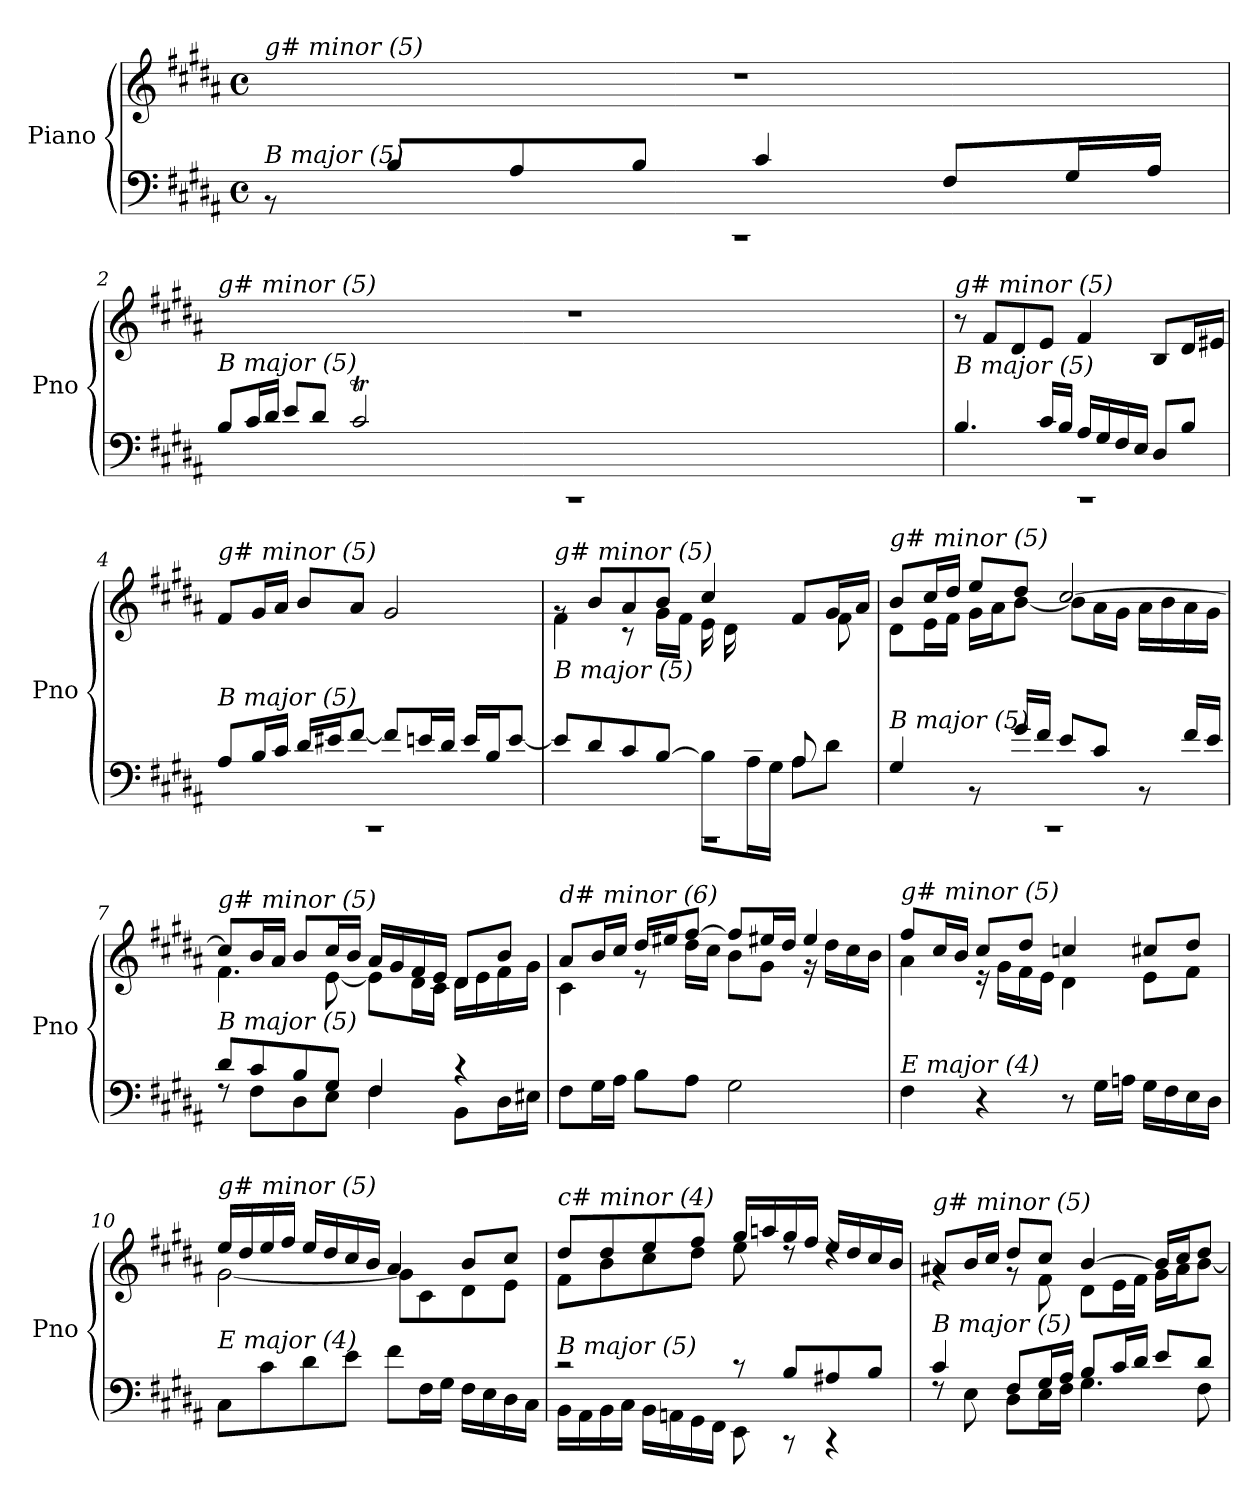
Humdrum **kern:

**kern	**kern
*part1	*part1
*staff2	*staff1
*I"Piano	*
*I'Pno	*
*clefF4	*clefG2
*k[f#c#g#d#a#]	*k[f#c#g#d#a#]
*M4/4	*M4/4
*met(c)	*met(c)
=1	=1
*^	*
!	!	!LO:TX:i:t=g# minor (5)
!LO:TX:i:t=B major (5)	!	!
1rCC	8r	1r
.	8B/L	.
.	8A#/	.
.	8B/J	.
.	4c#/	.
.	8F#/L	.
.	16G#/L	.
.	16A#/JJ	.
!!LO:LB:g=z
=2	=2	=2
*	*^	*^
!	!	!	!LO:TX:i:t=g# minor (5)	!
!LO:TX:i:t=B major (5)	!	!	!	!
1rCC	2ryy	8B/L	1r	2ryy
.	.	16c#/L	.	.
.	.	16d#/JJ	.	.
.	.	8e/L	.	.
.	.	8d#/J	.	.
.	64d#yy	2c#T/	.	2ryy
.	64c#yy	.	.	.
.	64d#yy	.	.	.
.	64c#yy	.	.	.
.	64d#yy	.	.	.
.	64c#yy	.	.	.
.	64d#yy	.	.	.
.	64c#yy	.	.	.
.	64d#yy	.	.	.
.	64c#yy	.	.	.
.	64d#yy	.	.	.
.	64c#yy	.	.	.
.	64d#yy	.	.	.
.	64c#yy	.	.	.
.	64d#yy	.	.	.
.	64c#yy	.	.	.
.	64d#yy	.	.	.
.	64c#yy	.	.	.
.	64d#yy	.	.	.
.	64c#yy	.	.	.
.	64d#yy	.	.	.
.	64c#yy	.	.	.
.	64d#yy	.	.	.
.	64c#yy	.	.	.
.	64d#yy	.	.	.
.	64c#yy	.	.	.
.	64d#yy	.	.	.
.	64c#yy	.	.	.
.	64d#yy	.	.	.
.	64c#yy	.	.	.
.	64d#yy	.	.	.
.	64c#yy	.	.	.
*	*v	*v	*	*
*	*	*v	*v
!!LO:LB:g=z
=3	=3	=3
!	!	!LO:TX:i:t=g# minor (5)
!LO:TX:i:t=B major (5)	!	!
1rCC	4.B/	8r
.	.	8f#/L
.	.	8d#/
.	16c#/LL	8e/J
.	16B/JJ	.
.	16A#/LL	4f#/
.	16G#/	.
.	16F#/	.
.	16E/JJ	.
.	8D#/L	8B/L
.	8B/J	16d#/L
.	.	16e#X/JJ
=4	=4	=4
!	!	!LO:TX:i:t=g# minor (5)
!LO:TX:i:t=B major (5)	!	!
1rCC	8A#/L	8f#/L
.	16B/L	16g#/L
.	16c#/JJ	16a#/JJ
.	16d#/LL	8b/L
.	16e#Xi/J	.
.	[8f#/J	8a#/J
.	8f#/L]	2g#/
.	16en/L	.
.	16d#/JJ	.
.	16e/LL	.
.	16B/J	.
.	[8e/J	.
!!LO:LB:g=z
=5	=5	=5
*	*^	*^
!	!	!	!LO:TX:i:t=g# minor (5)	!
!LO:TX:i:t=B major (5)	!	!	!	!
2ryy	1rAAA	8e/L]	8rg	4f#\
.	.	8d#/	8b/L	.
.	.	8c#/	8a#/	8r
.	.	[8B/J	8b/J	16g#\LL
.	.	.	.	16f#\JJ
8ryy	.	8B\L]	4cc#/	16e\LL
.	.	.	.	16d#\
16c#/	.	16A#\L	.	4ryy
16B/JJ	.	16G#\JJ	.	.
8A#/L	.	8A#\L	8f#/L	.
8ryy	.	8d#\J	16g#/L	8f#\J
.	.	.	16a#/JJ	.
*	*v	*v	*	*
=6	=6	=6	=6
!	!	!LO:TX:i:t=g# minor (5)	!
!LO:TX:i:t=B major (5)	!	!	!
1rCC	4G#/	8b/L	8d#\L
.	.	16cc#/L	16e\L
.	.	16dd#/JJ	16f#\JJ
.	8r	8ee/L	16g#\LL
.	.	.	16a#\J
.	16g#/LL	8dd#/J	[8b\J
.	16f#/JJ	.	.
.	8e/L	[2cc#/	8b\L]
.	8c#/J	.	16a#\L
.	.	.	16g#\JJ
.	8r	.	16a#\LL
.	.	.	16b\
.	16f#/LL	.	16a#\
.	16e/JJ	.	16g#\JJ
=7	=7	=7	=7
!	!	!LO:TX:i:t=g# minor (5)	!
!LO:TX:i:t=B major (5)	!	!	!
8d#/L	8rF	8cc#/L]	4.f#\
8c#/	8F#\L	16b/L	.
.	.	16a#/JJ	.
8B/	8D#\	8b/L	.
8G#/J	8E\J	16cc#/L	[8e\
.	.	16b/JJ	.
4F#/	4F#\	16a#/LL	8e\L]
.	.	16g#/	.
.	.	16f#/	16d#\L
.	.	16e/JJ	16c#\JJ
4r	8BB\L	8d#/L	16d#\LL
.	.	.	16e\
.	16D#\L	8b/J	16f#\
.	16E#Xi\JJ	.	16g#\JJ
!!LO:LB:g=z	!!
=8	=8	=8	=8
!	!	!LO:TX:i:t=d# minor (6)	!
!LO:TX:i:t=B major (5)	!	!	!
*v	*v	*	*
8F#\L	8a#/L	4c#\
16G#\L	16b/L	.
16A#\JJ	16cc#/JJ	.
8B\L	16dd#/LL	8r
.	16ee#X/J	.
8A#\J	[8ff#/J	16dd#\LL
.	.	16cc#\JJ
2G#\	8ff#/L]	8b\L
.	16ee#X/L	8g#\J
.	16dd#/JJ	.
.	4ee#/	16r
.	.	16dd#\LL
.	.	16cc#\
.	.	16b\JJ
=9	=9	=9
!	!LO:TX:i:t=g# minor (5)	!
!LO:TX:i:t=E major (4)	!	!
4F#\	8ff#/L	4a#\
.	16cc#/L	.
.	16b/JJ	.
4r	8cc#/L	16r
.	.	16g#\LL
.	8dd#/J	16f#\
.	.	16e\JJ
8r	4ccnj/	4d#\
16G#\LL	.	.
16An\JJ	.	.
16G#\LL	8cc#/L	8e\L
16F#\	.	.
16E\	8dd#/J	8f#\J
16D#\JJ	.	.
=10	=10	=10
!	!LO:TX:i:t=g# minor (5)	!
!LO:TX:i:t=E major (4)	!	!
8C#\L	16ee/LL	[2g#\
.	16dd#/	.
8c#\	16ee/	.
.	16ff#/JJ	.
8d#\	16ee/LL	.
.	16dd#/	.
8e\J	16cc#/	.
.	16b/JJ	.
8f#\L	4a#/	8g#\L]
16F#\L	.	8c#\
16G#\JJ	.	.
16F#\LL	8b/L	8d#\
16E\	.	.
16D#\	8cc#/J	8e\J
16C#\JJ	.	.
!!LO:PB:g=z	!!
=11	=11	=11
*^	*	*
!	!	!LO:TX:i:t=c# minor (4)	!
!LO:TX:i:t=B major (5)	!	!	!
2r	16BB\LL	8dd#/L	8f#\L
.	16AA#\	.	.
.	16BB\	8dd#/	8b\
.	16C#\JJ	.	.
.	16BB\LL	8ee/	8cc#\
.	16AAn\	.	.
.	16GG#\	8ff#/J	8dd#\J
.	16FF#\JJ	.	.
8r	8EE\	16gg#/LL	8ee\
.	.	16aan/	.
8B/L	8r	16gg#/	8rdd
.	.	16ff#/JJ	.
8A#X/	4r	16ee/LL	4rdd
.	.	16dd#/	.
8B/J	.	16cc#/	.
.	.	16b/JJ	.
=12	=12	=12	=12
!	!	!LO:TX:i:t=g# minor (5)	!
!LO:TX:i:t=B major (5)	!	!	!
4c#/	8rF	8a#X/L	4rg
.	8E\	16b/L	.
.	.	16cc#/JJ	.
8F#/L	8D#\L	8dd#/L	8rg
16G#/L	16E\L	8cc#/J	8f#\
16A#/JJ	16F#\JJ	.	.
8B/L	4.G#\	[4b/	8d#\L
16c#/L	.	.	16e\L
16d#/JJ	.	.	16f#\JJ
8e/L	.	16b/LL]	16g#\LL
.	.	16cc#/J	16a#\J
8d#/J	8F#\	8dd#/J	[8b\J
*v	*v	*	*
*	*v	*v
=	=
*-	*-
